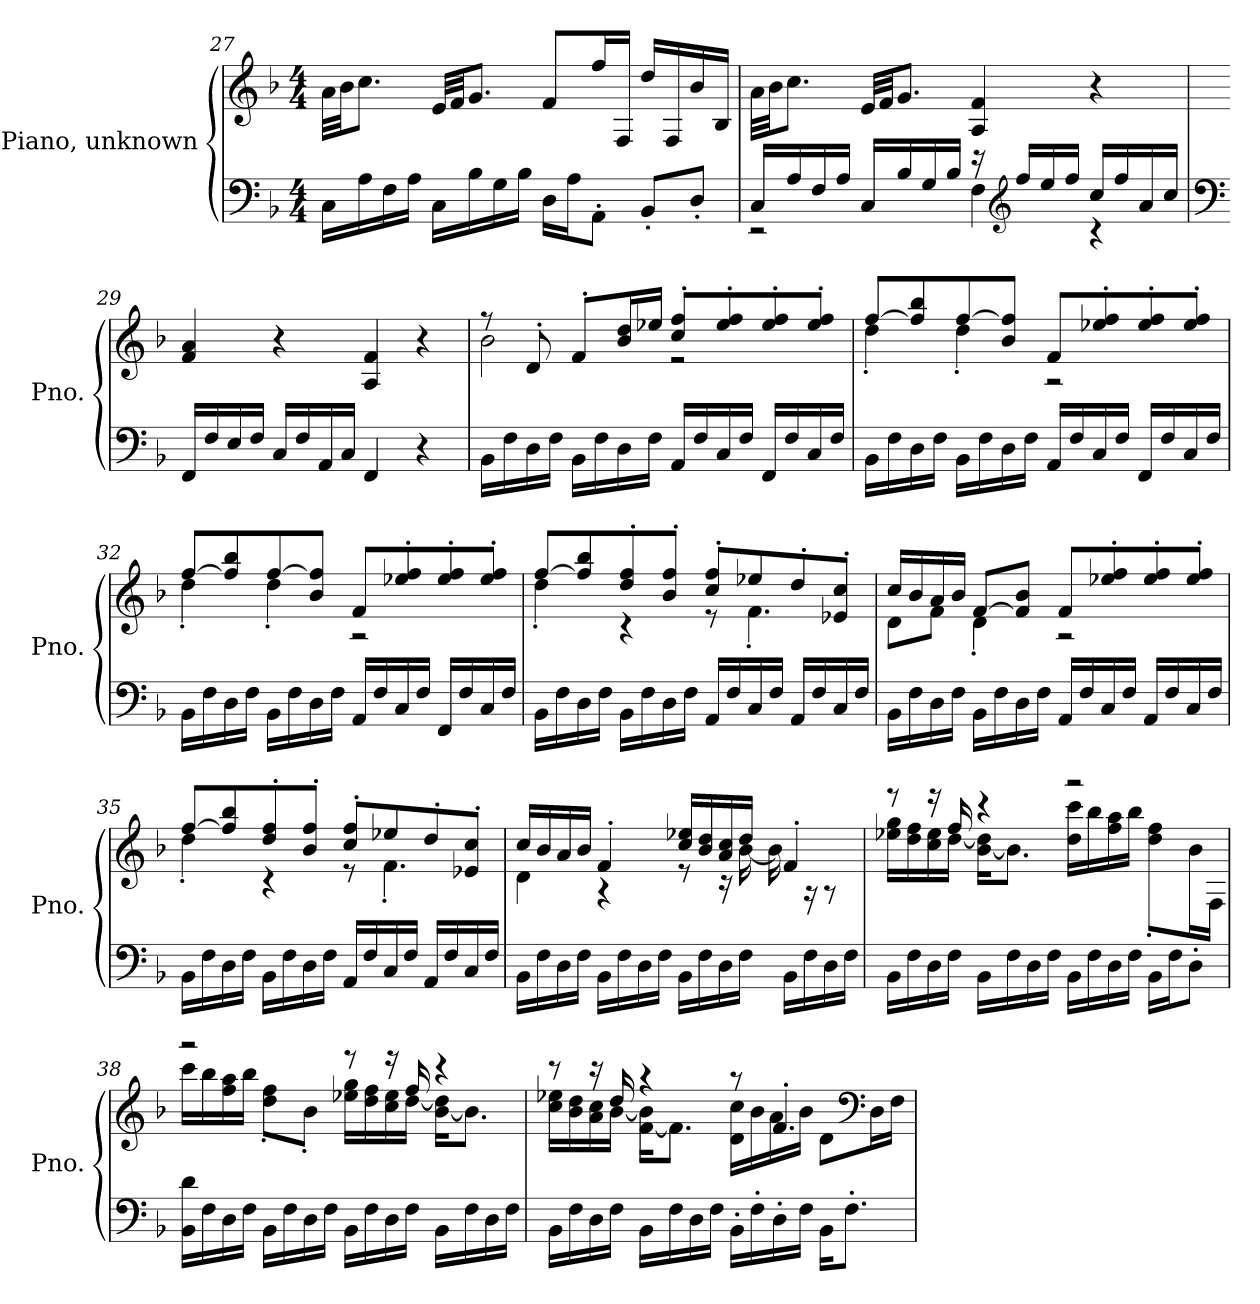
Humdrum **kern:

**kern	**kern
*part1	*part1
*staff2	*staff1
*I"Piano, unknown	*
*I'Pno.	*
!!LO:LB:g=z
*clefF4	*clefG2
*k[b-]	*k[b-]
*M4/4	*M4/4
=27	=27
16C\LL	32a\LLL
.	32b-\JJ
16A\	8.cc\J
16F\	.
16A\JJ	.
16C\LL	32e/LLL
.	32f/JJ
16B-\	8.g/J
16G\	.
16B-\JJ	.
16D\LL	8f/L
16A\J	.
8AA'\J	16ff/L
.	16F/JJ
8BB-'/L	16dd/LL
.	16F/
8D'/J	16b-/
.	16B-/JJ
=28	=28
*^	*
16C/LL	2r	32a\LLL
.	.	32b-\JJ
16A/	.	8.cc\J
16F/	.	.
16A/JJ	.	.
16C/LL	.	32e/LLL
.	.	32f/JJ
16B-/	.	8.g/J
16G/	.	.
16B-/JJ	.	.
16r	4F\	4A/ 4f/
*clefG2	*	*
16ff/LL	.	.
16ee/	.	.
16ff/JJ	.	.
16cc/LL	4r	4r
16ff/	.	.
16a/	.	.
16cc/JJ	.	.
*v	*v	*
!!LO:LB:g=z
=29	=29
*clefF4	*
16FF/LL	4f/ 4a/
16F/	.
16E/	.
16F/JJ	.
16C/LL	4r
16F/	.
16AA/	.
16C/JJ	.
4FF/	4A/ 4f/
4r	4r
=30	=30
*	*^
16BB-\LL	8r	2b-\
16F\	.	.
16D\	8d'/	.
16F\JJ	.	.
16BB-\LL	8f'/L	.
16F\	.	.
16D\	16b-/ 16dd/L	.
16F\JJ	16ee-X/JJ	.
16AA/LL	8cc/' 8ff/'L	2r
16F/	.	.
16C/	8ee-/' 8ff/'	.
16F/JJ	.	.
16FF/LL	8ee-/' 8ff/'	.
16F/	.	.
16C/	8ee-/' 8ff/'J	.
16F/JJ	.	.
=31	=31	=31
16BB-\LL	[8ff/L	4dd'\
16F\	.	.
16D\	8ff/] 8bb-/	.
16F\JJ	.	.
16BB-\LL	[8ff/	4dd'\
16F\	.	.
16D\	8b-/ 8ff/]J	.
16F\JJ	.	.
16AA/LL	8f/L	2r
16F/	.	.
16C/	8ee-X/' 8ff/'	.
16F/JJ	.	.
16FF/LL	8ee-/' 8ff/'	.
16F/	.	.
16C/	8ee-/' 8ff/'J	.
16F/JJ	.	.
!!LO:LB:g=z	!!
=32	=32	=32
16BB-\LL	[8ff/L	4dd'\
16F\	.	.
16D\	8ff/] 8bb-/	.
16F\JJ	.	.
16BB-\LL	[8ff/	4dd'\
16F\	.	.
16D\	8b-/ 8ff/]J	.
16F\JJ	.	.
16AA/LL	8f/L	2r
16F/	.	.
16C/	8ee-X/' 8ff/'	.
16F/JJ	.	.
16FF/LL	8ee-/' 8ff/'	.
16F/	.	.
16C/	8ee-/' 8ff/'J	.
16F/JJ	.	.
=33	=33	=33
16BB-\LL	[8ff/L	4dd'\
16F\	.	.
16D\	8ff/] 8bb-/	.
16F\JJ	.	.
16BB-\LL	8dd/' 8ff/'	4r
16F\	.	.
16D\	8b-/' 8ff/'J	.
16F\JJ	.	.
16AA/LL	8cc/' 8ff/'L	8r
16F/	.	.
16C/	8ee-X/	4.f'\
16F/JJ	.	.
16AA/LL	8dd'/	.
16F/	.	.
16C/	8e-X/' 8cc/'J	.
16F/JJ	.	.
!!LO:LB:g=z	!!
=34	=34	=34
16BB-\LL	16cc/LL	8d\L
16F\	16b-/	.
16D\	16a/	8f\J
16F\JJ	16b-/JJ	.
16BB-\LL	[8f/L	4d'\
16F\	.	.
16D\	8f/] 8b-/J	.
16F\JJ	.	.
16AA/LL	8f/L	2r
16F/	.	.
16C/	8ee-X/' 8ff/'	.
16F/JJ	.	.
16AA/LL	8ee-/' 8ff/'	.
16F/	.	.
16C/	8ee-/' 8ff/'J	.
16F/JJ	.	.
=35	=35	=35
16BB-\LL	[8ff/L	4dd'\
16F\	.	.
16D\	8ff/] 8bb-/	.
16F\JJ	.	.
16BB-\LL	8dd/' 8ff/'	4r
16F\	.	.
16D\	8b-/' 8ff/'J	.
16F\JJ	.	.
16AA/LL	8cc/' 8ff/'L	8r
16F/	.	.
16C/	8ee-X/	4.f'\
16F/JJ	.	.
16AA/LL	8dd'/	.
16F/	.	.
16C/	8e-X/' 8cc/'J	.
16F/JJ	.	.
!!LO:LB:g=z	!!
=36	=36	=36
16BB-\LL	16cc/LL	4d\
16F\	16b-/	.
16D\	16a/	.
16F\JJ	16b-/JJ	.
16BB-\LL	4f'/	4r
16F\	.	.
16D\	.	.
16F\JJ	.	.
16BB-\LL	16cc/ 16ee-X/LL	8r
16F\	16b-/ 16dd/	.
16D\	16a/ 16cc/	16r
16F\JJ	16dd/JJ	[16b-\
16BB-\LL	4f'/	16b-\]
16F\	.	16r
16D\	.	8r
16F\JJ	.	.
=37	=37	=37
16BB-\LL	8r	16ee-X\ 16gg\LL
16F\	.	16dd\ 16ff\
16D\	16r	16cc\ 16ee-\
16F\JJ	16ff/	[16dd\JJ
16BB-\LL	4r	[16b-\ 16dd\]KL
16F\	.	8.b-\J]
16D\	.	.
16F\JJ	.	.
16BB-\LL	2r	16dd\ 16ccc\LL
16F\	.	16bb-\
16D\	.	16ff\ 16aa\
16F\JJ	.	16bb-\JJ
16BB-\LL	.	8dd\' 8ff\'L
16F\J	.	.
8D'\J	.	16b-\L
.	.	16F\JJ
!!LO:PB:g=z	!!
=38	=38	=38
16BB-\ 16d\LL	2r	16ccc\LL
16F\	.	16bb-\
16D\	.	16ff\ 16aa\
16F\JJ	.	16bb-\JJ
16BB-\LL	.	8dd\' 8ff\'L
16F\	.	.
16D\	.	8b-'\J
16F\JJ	.	.
16BB-\LL	8r	16ee-X\ 16gg\LL
16F\	.	16dd\ 16ff\
16D\	16r	16cc\ 16ee-\
16F\JJ	16ff/	[16dd\JJ
16BB-\LL	4r	[16b-\ 16dd\]KL
16F\	.	8.b-\J]
16D\	.	.
16F\JJ	.	.
=39	=39	=39
16BB-\LL	8r	16cc\ 16ee-X\LL
16F\	.	16b-\ 16dd\
16D\	16r	16a\ 16cc\
16F\JJ	16dd/	[16b-\JJ
16BB-\LL	4r	[16f\ 16b-\]KL
16F\	.	8.f\J]
16D\	.	.
16F\JJ	.	.
16BB-'\LL	8r	16d\ 16cc\LL
16F'\	.	16b-\
16D'\	4.f'/	16a\
16F\JJ	.	16b-\JJ
16BB-\KL	.	8d\L
8.F'\J	.	.
*	*clefF4	*
.	.	16D\L
.	.	16F\JJ
*	*v	*v
=	=
*-	*-
